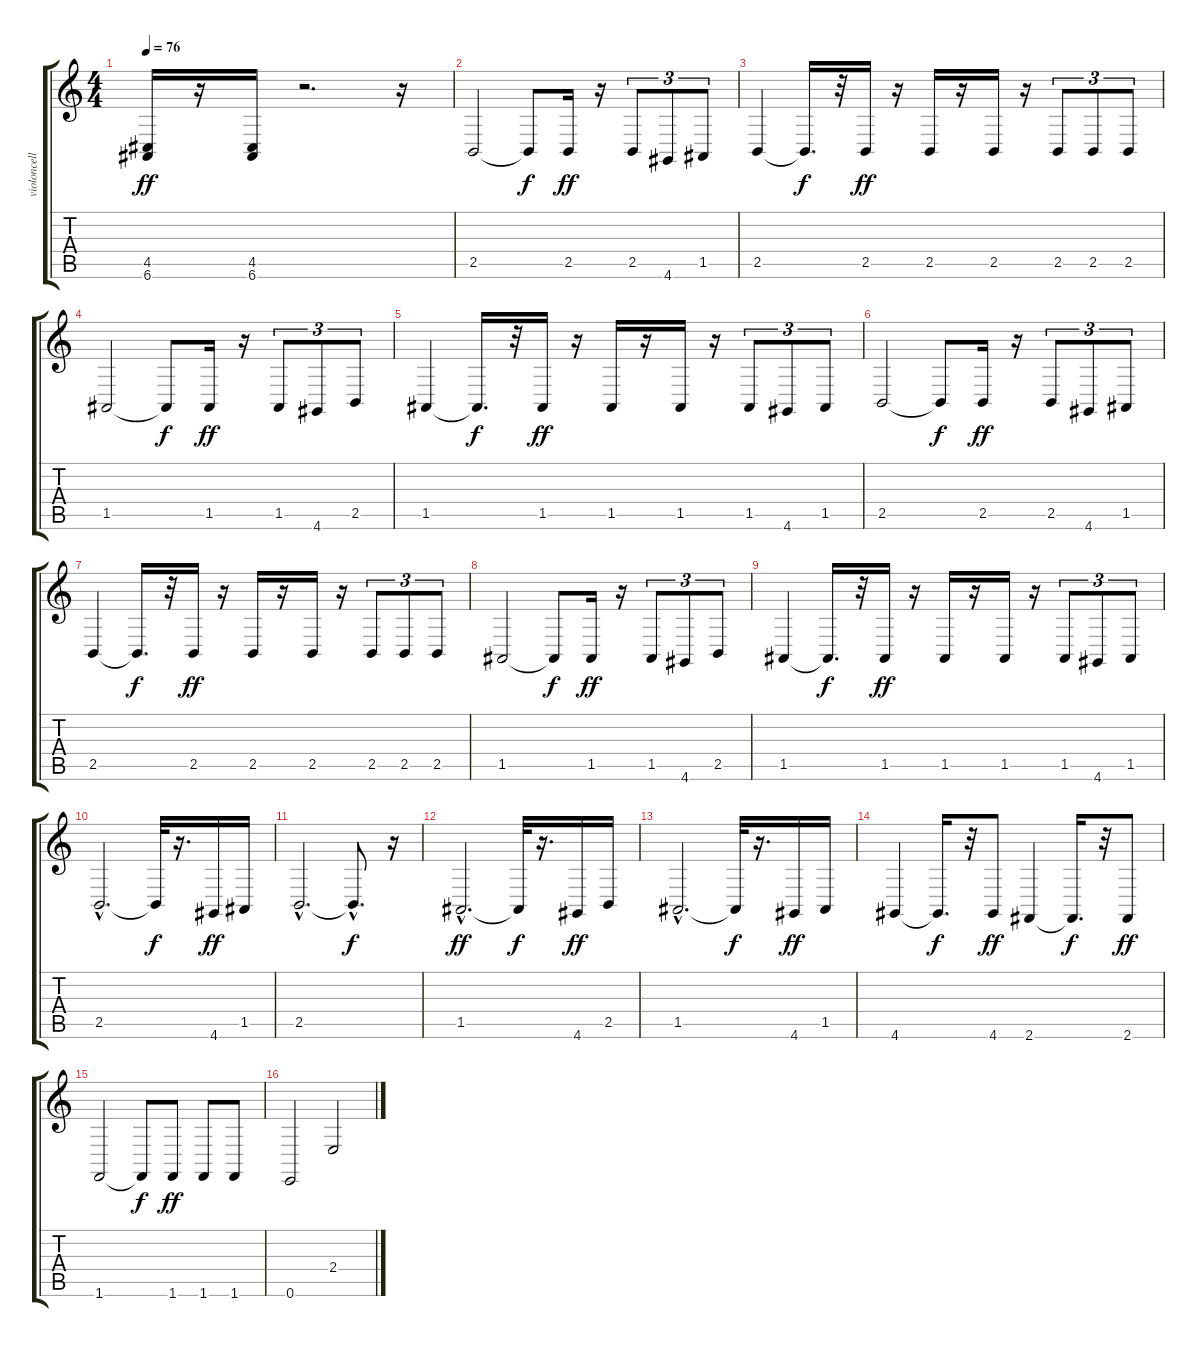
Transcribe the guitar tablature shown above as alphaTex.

\track ("violoncelle" "violoncell") {instrument stringensemble1}
\staff {score tabs}
\tuning (E4 B3 G3 D3 A2 E2) {hide}
\ts (4 4)
\tempo 76
\clef g2
\ks c
(4.5 6.6).16{dy ff} r.16 (4.5 6.6).16 r.2{d} r.16 |
2.5.2 2.5{t}.8{dy f} 2.5.16{dy ff} r.16 2.5.8{tu (3 2)} 4.6.8{tu (3 2)} 1.5.8{tu (3 2)} |
2.5.4 2.5{t}.16{d dy f} r.32 2.5.16{dy ff} r.16 2.5.16 r.16 2.5.16 r.16 2.5.8{tu (3 2)} 2.5.8{tu (3 2)} 2.5.8{tu (3 2)} |
1.5.2 1.5{t}.8{dy f} 1.5.16{dy ff} r.16 1.5.8{tu (3 2)} 4.6.8{tu (3 2)} 2.5.8{tu (3 2)} |
1.5.4 1.5{t}.16{d dy f} r.32 1.5.16{dy ff} r.16 1.5.16 r.16 1.5.16 r.16 1.5.8{tu (3 2)} 4.6.8{tu (3 2)} 1.5.8{tu (3 2)} |
2.5.2 2.5{t}.8{dy f} 2.5.16{dy ff} r.16 2.5.8{tu (3 2)} 4.6.8{tu (3 2)} 1.5.8{tu (3 2)} |
2.5.4 2.5{t}.16{d dy f} r.32 2.5.16{dy ff} r.16 2.5.16 r.16 2.5.16 r.16 2.5.8{tu (3 2)} 2.5.8{tu (3 2)} 2.5.8{tu (3 2)} |
1.5.2 1.5{t}.8{dy f} 1.5.16{dy ff} r.16 1.5.8{tu (3 2)} 4.6.8{tu (3 2)} 2.5.8{tu (3 2)} |
1.5.4 1.5{t}.16{d dy f} r.32 1.5.16{dy ff} r.16 1.5.16 r.16 1.5.16 r.16 1.5.8{tu (3 2)} 4.6.8{tu (3 2)} 1.5.8{tu (3 2)} |
2.5{hac}.2{d} 2.5{t}.32{dy f} r.16{d} 4.6.16{dy ff} 1.5.16 |
2.5{hac}.2{d} 2.5{hac t}.8{d dy f} r.16 |
1.5{hac}.2{d dy ff} 1.5{t}.32{dy f} r.16{d} 4.6.16{dy ff} 2.5.16 |
1.5{hac}.2{d} 1.5{t}.32{dy f} r.16{d} 4.6.16{dy ff} 1.5.16 |
4.6.4 4.6{t}.16{d dy f} r.32 4.6.8{dy ff} 2.6.4 2.6{t}.16{d dy f} r.32 2.6.8{dy ff} |
1.6.2 1.6{t}.8{dy f} 1.6.8{dy ff} 1.6.8 1.6.8 |
0.6.2 2.4.2
